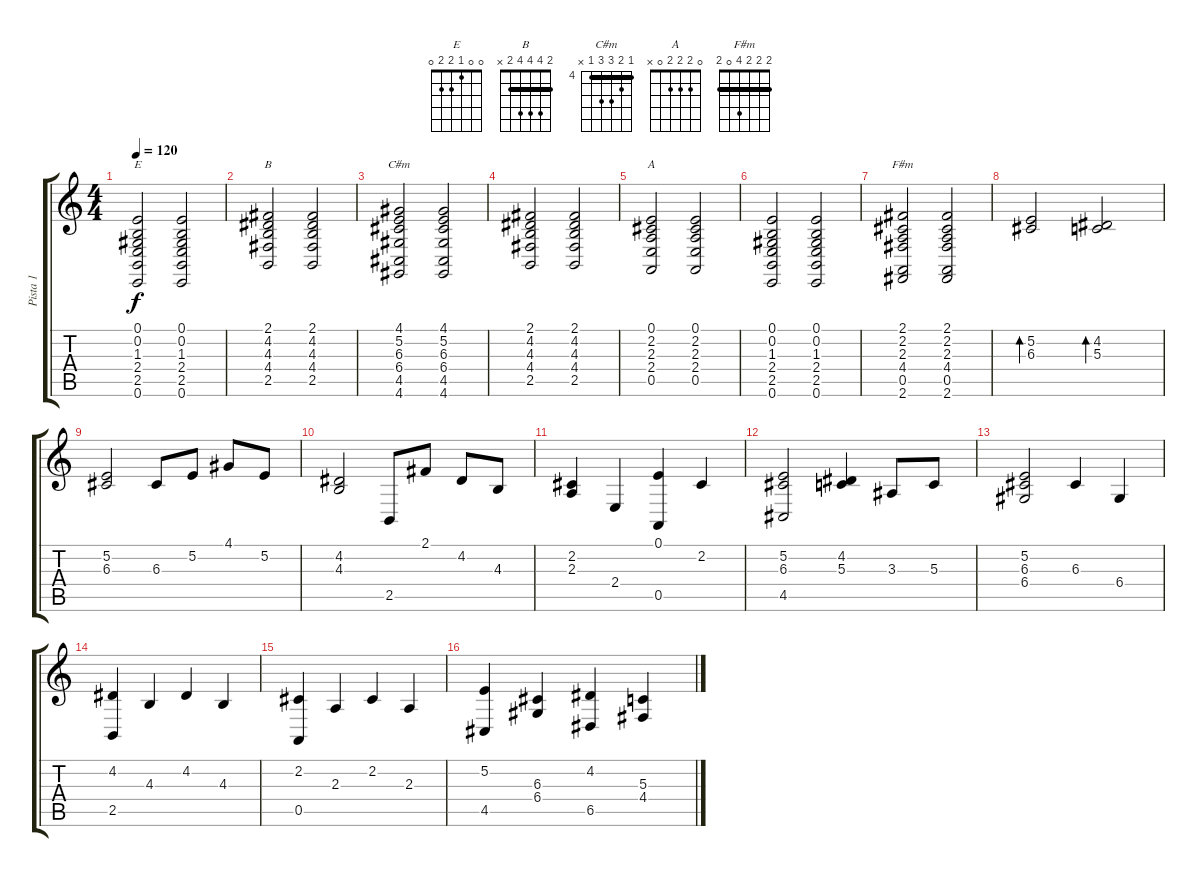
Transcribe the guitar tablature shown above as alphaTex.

\track ("Pista 1" "Pista 1") {instrument acousticgrandpiano}
\staff {score tabs}
\tuning (E4 B3 G3 D3 A2 E2) {hide}
\chord ("E" 0 0 1 2 2 0)
\chord ("B" 2 4 4 4 2 x) {barre 2}
\chord ("C#m" 4 5 6 6 4 x) {firstfret 4 barre 4}
\chord ("A" 0 2 2 2 0 x)
\chord ("F#m" 2 2 2 4 0 2) {barre 2}
\ts (4 4)
\tempo 120
\clef g2
\ks c
(0.1 0.2 1.3 2.4 2.5 0.6).2{ch "E" dy f} (0.1 0.2 1.3 2.4 2.5 0.6).2 |
(2.1 4.2 4.3 4.4 2.5).2{ch "B"} (2.1 4.2 4.3 4.4 2.5).2 |
(4.1 5.2 6.3 6.4 4.5 4.6).2{ch "C#m"} (4.1 5.2 6.3 6.4 4.5 4.6).2 |
(2.1 4.2 4.3 4.4 2.5).2 (2.1 4.2 4.3 4.4 2.5).2 |
(0.1 2.2 2.3 2.4 0.5).2{ch "A"} (0.1 2.2 2.3 2.4 0.5).2 |
(0.1 0.2 1.3 2.4 2.5 0.6).2 (0.1 0.2 1.3 2.4 2.5 0.6).2 |
(2.1 2.2 2.3 4.4 0.5 2.6).2{ch "F#m"} (2.1 2.2 2.3 4.4 0.5 2.6).2 |
(5.2 6.3).2{bd 240} (4.2 5.3).2{bd 240} |
(5.2 6.3).2{volume 10} 6.3.8 5.2.8 4.1.8 5.2.8 |
(4.2 4.3).2 2.5.8 2.1.8 4.2.8 4.3.8 |
(2.2 2.3).4 2.4.4 (0.1 0.5).4 2.2.4 |
(5.2 6.3 4.5).2 (4.2 5.3).4 3.3.8 5.3.8 |
(5.2 6.3 6.4).2 6.3.4 6.4.4 |
(4.2 2.5).4 4.3.4 4.2.4 4.3.4 |
(2.2 0.5).4 2.3.4 2.2.4 2.3.4 |
(5.2 4.5).4 (6.3 6.4).4 (4.2 6.5).4 (5.3 4.4).4
